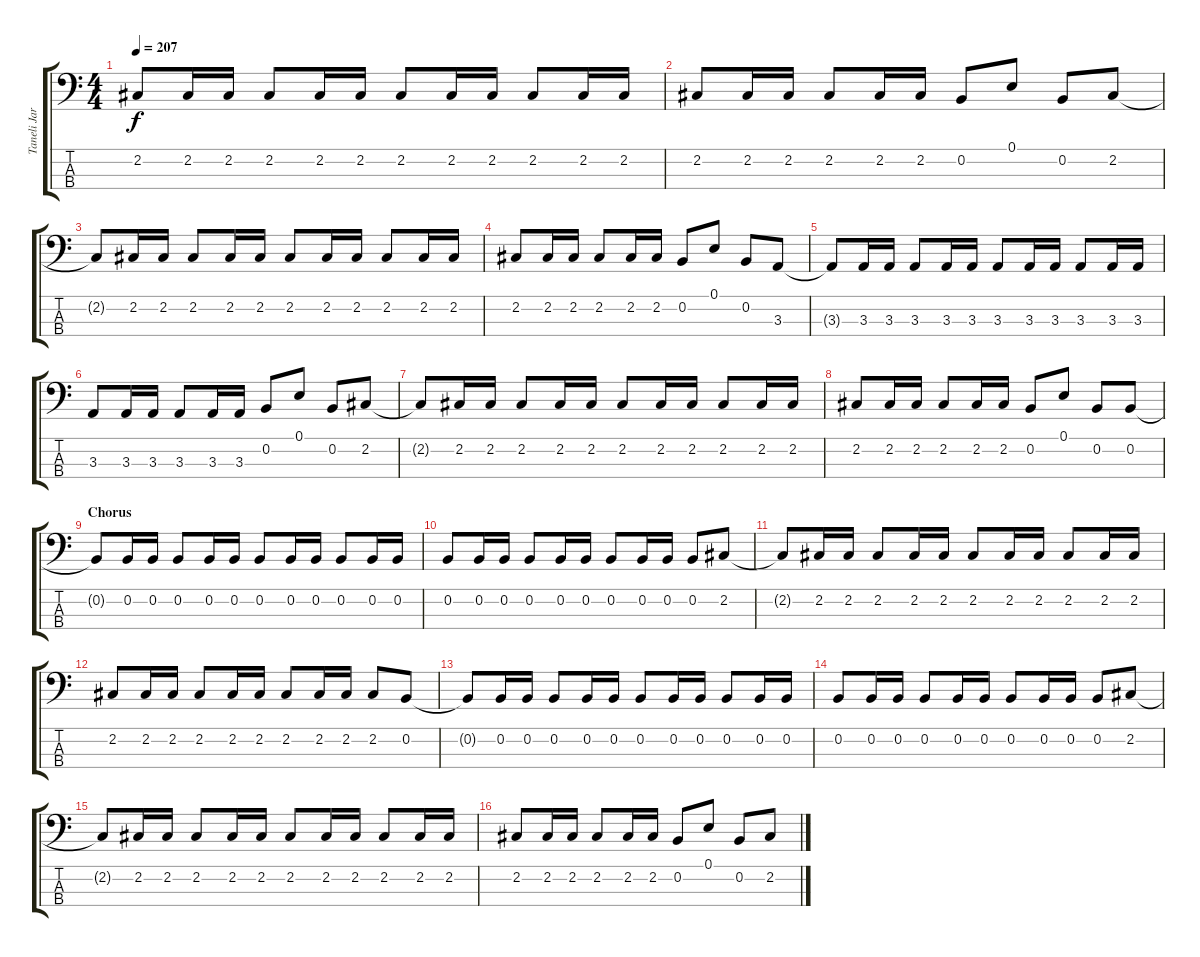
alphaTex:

\track ("Taneli Jarva" "Taneli Jar") {instrument electricbassfinger}
\staff {score tabs}
\tuning (E2 B1 Gb1 Db1) {hide}
\ts (4 4)
\tempo 207
\clef f4
\ks c
2.2{t}.8{dy f} 2.2.16 2.2.16 2.2.8 2.2.16 2.2.16 2.2.8 2.2.16 2.2.16 2.2.8 2.2.16 2.2.16 |
2.2.8 2.2.16 2.2.16 2.2.8 2.2.16 2.2.16 0.2.8 0.1.8 0.2.8 2.2.8 |
2.2{t}.8 2.2.16 2.2.16 2.2.8 2.2.16 2.2.16 2.2.8 2.2.16 2.2.16 2.2.8 2.2.16 2.2.16 |
2.2.8 2.2.16 2.2.16 2.2.8 2.2.16 2.2.16 0.2.8 0.1.8 0.2.8 3.3.8 |
3.3{t}.8 3.3.16 3.3.16 3.3.8 3.3.16 3.3.16 3.3.8 3.3.16 3.3.16 3.3.8 3.3.16 3.3.16 |
3.3.8 3.3.16 3.3.16 3.3.8 3.3.16 3.3.16 0.2.8 0.1.8 0.2.8 2.2.8 |
2.2{t}.8 2.2.16 2.2.16 2.2.8 2.2.16 2.2.16 2.2.8 2.2.16 2.2.16 2.2.8 2.2.16 2.2.16 |
2.2.8 2.2.16 2.2.16 2.2.8 2.2.16 2.2.16 0.2.8 0.1.8 0.2.8 0.2.8 |
\section ("" "Chorus")
0.2{t}.8 0.2.16 0.2.16 0.2.8 0.2.16 0.2.16 0.2.8 0.2.16 0.2.16 0.2.8 0.2.16 0.2.16 |
0.2.8 0.2.16 0.2.16 0.2.8 0.2.16 0.2.16 0.2.8 0.2.16 0.2.16 0.2.8 2.2.8 |
2.2{t}.8 2.2.16 2.2.16 2.2.8 2.2.16 2.2.16 2.2.8 2.2.16 2.2.16 2.2.8 2.2.16 2.2.16 |
2.2.8 2.2.16 2.2.16 2.2.8 2.2.16 2.2.16 2.2.8 2.2.16 2.2.16 2.2.8 0.2.8 |
0.2{t}.8 0.2.16 0.2.16 0.2.8 0.2.16 0.2.16 0.2.8 0.2.16 0.2.16 0.2.8 0.2.16 0.2.16 |
0.2.8 0.2.16 0.2.16 0.2.8 0.2.16 0.2.16 0.2.8 0.2.16 0.2.16 0.2.8 2.2.8 |
2.2{t}.8 2.2.16 2.2.16 2.2.8 2.2.16 2.2.16 2.2.8 2.2.16 2.2.16 2.2.8 2.2.16 2.2.16 |
2.2.8 2.2.16 2.2.16 2.2.8 2.2.16 2.2.16 0.2.8 0.1.8 0.2.8 2.2.8
